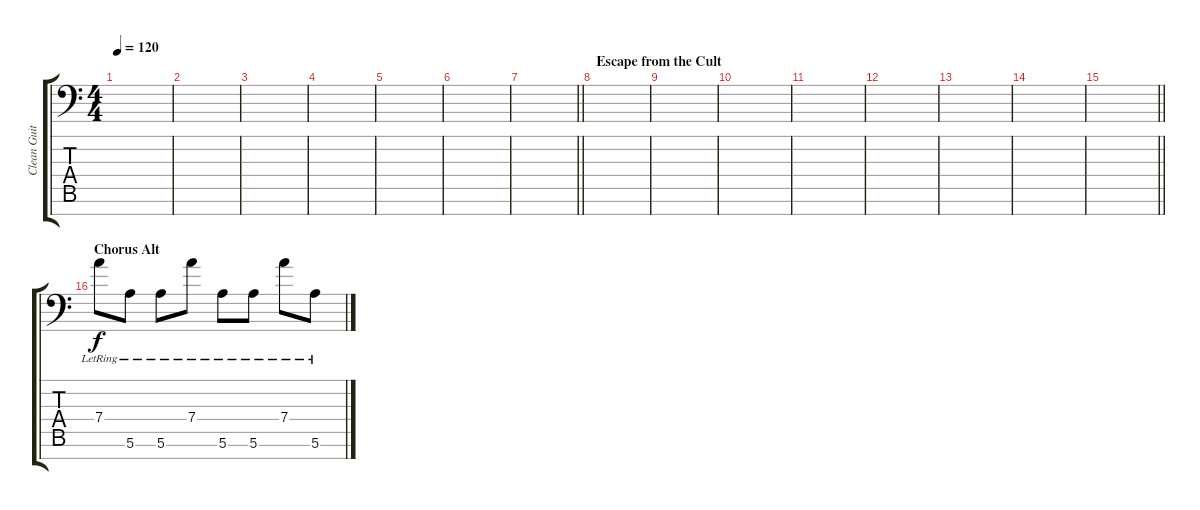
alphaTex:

\track ("Clean Guitar C" "Clean Guit") {instrument electricguitarclean}
\staff {score tabs}
\tuning (E4 B3 G3 D3 A2 E2 A1) {hide}
\ts (4 4)
\tempo 120
\clef f4
\ks c
|
|
|
|
|
|
\barLineRight lightlight
|
\section ("" "Escape from the Cult")
|
|
|
|
|
|
|
\barLineRight lightlight
|
\section ("" "Chorus Alt")
7.4{lr}.8 5.6{lr}.8 5.6{lr}.8 7.4{lr}.8 5.6{lr}.8 5.6{lr}.8 7.4{lr}.8 5.6{lr}.8
